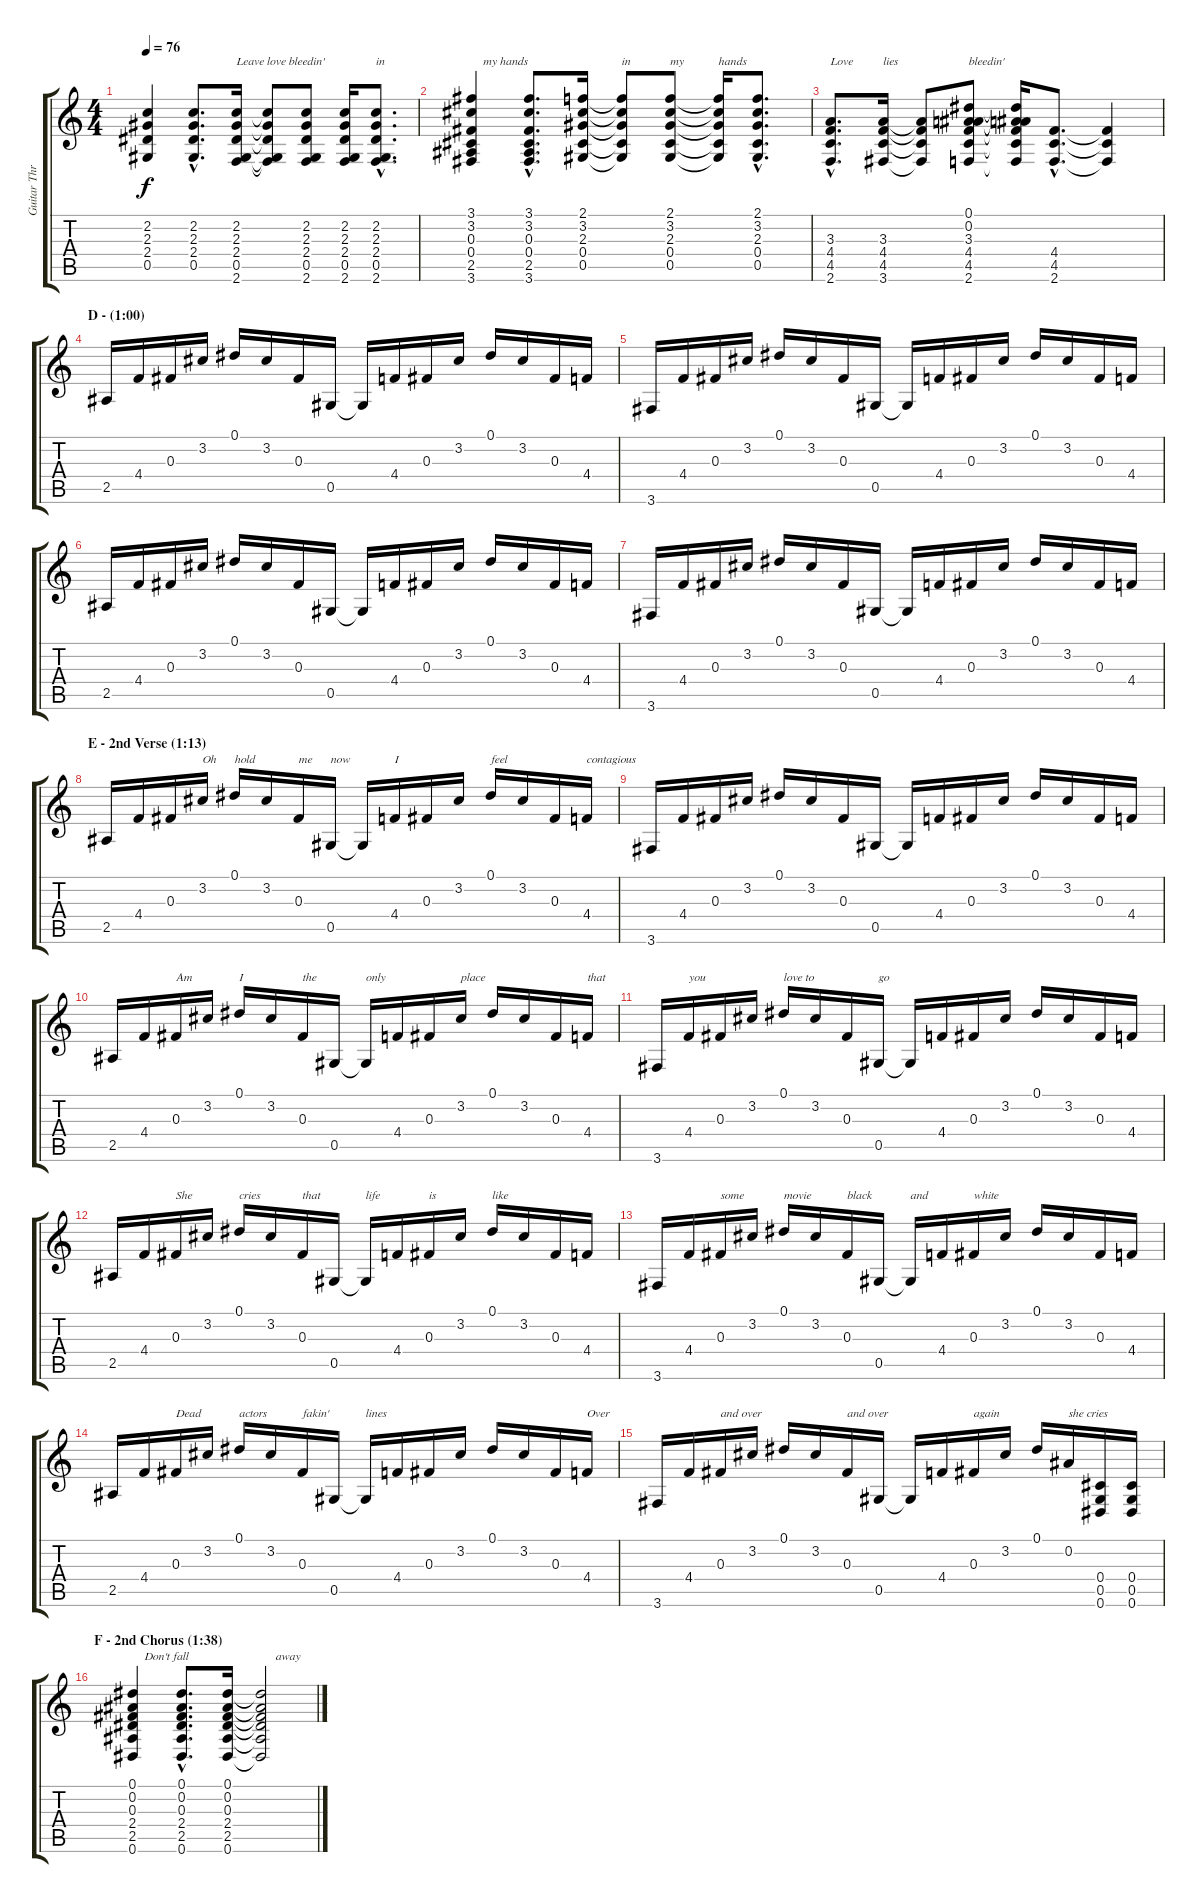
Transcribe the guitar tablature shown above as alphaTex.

\track ("Guitar Three" "Guitar Thr") {instrument acousticguitarsteel}
\staff {score tabs}
\tuning (Eb4 Bb3 Gb3 Db3 Ab2 Eb2) {hide}
\ts (4 4)
\tempo 76
\clef g2
\ks c
(2.2 2.3 2.4 0.5).4{dy f} (2.2{hac} 2.3{hac} 2.4{hac} 0.5{hac}).8{d} (2.2 2.3 2.4 0.5 2.6).16{txt "Leave love bleedin'"} (2.2{t} 2.3{t} 2.4{t} 0.5{t} 2.6{t}).8 (2.2 2.3 2.4 0.5 2.6).8 (2.2 2.3 2.4 0.5 2.6).16 (2.2{hac} 2.3{hac} 2.4{hac} 0.5{hac} 2.6{hac}).8{d txt "in"} |
(3.1 3.2 0.3 0.4 2.5 3.6).4{txt "    my hands"} (3.1{hac} 3.2{hac} 0.3{hac} 0.4{hac} 2.5{hac} 3.6{hac}).8{d} (2.1 3.2 2.3 0.4 0.5).16 (2.1{t} 3.2{t} 2.3{t} 0.4{t} 0.5{t}).8{txt "in"} (2.1 3.2 2.3 0.4 0.5).8{txt "my"} (2.1{t} 3.2{t} 2.3{t} 0.4{t} 0.5{t}).16{txt "hands"} (2.1{hac} 3.2{hac} 2.3{hac} 0.4{hac} 0.5{hac}).8{d} |
(3.3{hac} 4.4{hac} 4.5{hac} 2.6{hac}).8{d txt "Love"} (3.3 4.4 4.5 3.6).16{txt "lies"} (3.3{t} 4.4{t} 4.5{t} 3.6{t}).8 (0.1 0.2 3.3 4.4 4.5 2.6).8{txt "bleedin'"} (0.1{t} 0.2{t} 3.3{t} 4.4{t} 4.5{t} 2.6{t}).16 (4.4{hac} 4.5{hac} 2.6{hac}).8{d} (4.4{t} 4.5{t} 2.6{t}).4 |
\section ("" "D - (1:00)")
2.5.16 4.4.16 0.3.16 3.2.16 0.1.16 3.2.16 0.3.16 0.5.16 0.5{t}.16 4.4.16 0.3.16 3.2.16 0.1.16 3.2.16 0.3.16 4.4.16 |
3.6.16 4.4.16 0.3.16 3.2.16 0.1.16 3.2.16 0.3.16 0.5.16 0.5{t}.16 4.4.16 0.3.16 3.2.16 0.1.16 3.2.16 0.3.16 4.4.16 |
2.5.16 4.4.16 0.3.16 3.2.16 0.1.16 3.2.16 0.3.16 0.5.16 0.5{t}.16 4.4.16 0.3.16 3.2.16 0.1.16 3.2.16 0.3.16 4.4.16 |
3.6.16 4.4.16 0.3.16 3.2.16 0.1.16 3.2.16 0.3.16 0.5.16 0.5{t}.16 4.4.16 0.3.16 3.2.16 0.1.16 3.2.16 0.3.16 4.4.16 |
\section ("" "E - 2nd Verse (1:13)")
2.5.16 4.4.16 0.3.16 3.2.16{txt "Oh"} 0.1.16{txt "hold"} 3.2.16 0.3.16{txt "me"} 0.5.16{txt "now"} 0.5{t}.16 4.4.16{txt "I"} 0.3.16 3.2.16 0.1.16{txt "feel"} 3.2.16 0.3.16 4.4.16{txt "contagious"} |
3.6.16 4.4.16 0.3.16 3.2.16 0.1.16 3.2.16 0.3.16 0.5.16 0.5{t}.16 4.4.16 0.3.16 3.2.16 0.1.16 3.2.16 0.3.16 4.4.16 |
2.5.16 4.4.16 0.3.16{txt "Am"} 3.2.16 0.1.16{txt "I"} 3.2.16 0.3.16{txt "the"} 0.5.16 0.5{t}.16{txt "only"} 4.4.16 0.3.16 3.2.16{txt "place"} 0.1.16 3.2.16 0.3.16 4.4.16{txt "that"} |
3.6.16 4.4.16{txt "you"} 0.3.16 3.2.16 0.1.16{txt "love to"} 3.2.16 0.3.16 0.5.16{txt "go"} 0.5{t}.16 4.4.16 0.3.16 3.2.16 0.1.16 3.2.16 0.3.16 4.4.16 |
2.5.16 4.4.16 0.3.16{txt "She"} 3.2.16 0.1.16{txt "cries"} 3.2.16 0.3.16{txt "that"} 0.5.16 0.5{t}.16{txt "life"} 4.4.16 0.3.16{txt "is"} 3.2.16 0.1.16{txt "like"} 3.2.16 0.3.16 4.4.16 |
3.6.16 4.4.16 0.3.16{txt "some"} 3.2.16 0.1.16{txt "movie"} 3.2.16 0.3.16{txt "black"} 0.5.16 0.5{t}.16{txt "and"} 4.4.16 0.3.16{txt "white"} 3.2.16 0.1.16 3.2.16 0.3.16 4.4.16 |
2.5.16 4.4.16 0.3.16{txt "Dead"} 3.2.16 0.1.16{txt "actors"} 3.2.16 0.3.16{txt "fakin'"} 0.5.16 0.5{t}.16{txt "lines"} 4.4.16 0.3.16 3.2.16 0.1.16 3.2.16 0.3.16 4.4.16{txt "Over"} |
3.6.16 4.4.16 0.3.16{txt "and over"} 3.2.16 0.1.16 3.2.16 0.3.16{txt "and over"} 0.5.16 0.5{t}.16 4.4.16 0.3.16{txt "again"} 3.2.16 0.1.16 0.2.16{txt "she cries"} (0.4 0.5 0.6).16 (0.4 0.5 0.6).16 |
\section ("" "F - 2nd Chorus (1:38)")
(0.1 0.2 0.3 2.4 2.5 0.6).4{txt "    Don't fall"} (0.1{hac} 0.2{hac} 0.3{hac} 2.4{hac} 2.5{hac} 0.6{hac}).8{d} (0.1 0.2 0.3 2.4 2.5 0.6).16 (0.1{t} 0.2{t} 0.3{t} 2.4{t} 2.5{t} 0.6{t}).2{txt "     away"}
